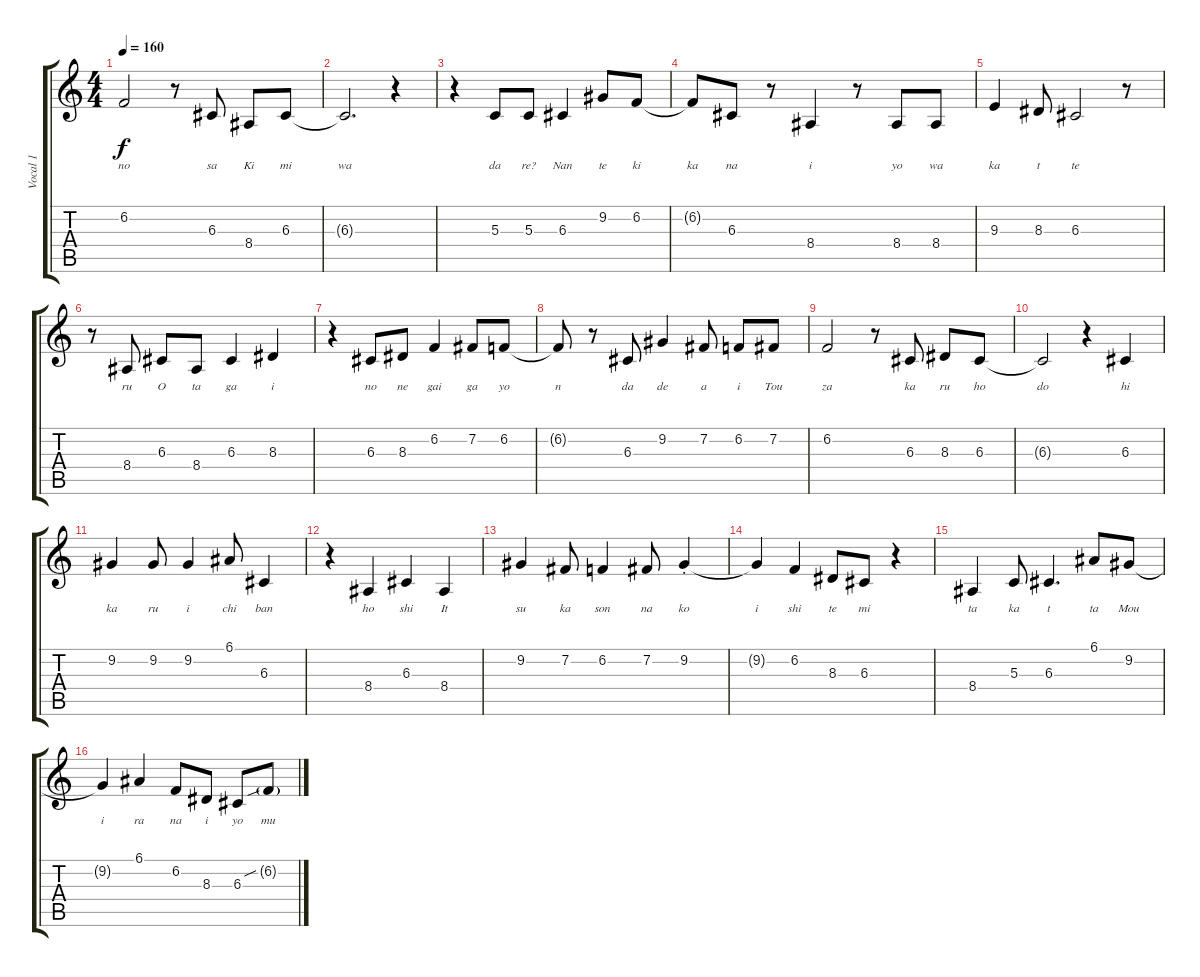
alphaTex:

\track ("Vocal 1" "Vocal 1") {instrument clarinet}
\staff {score tabs}
\tuning (E4 B3 G3 D3 A2 E2) {hide}
\ts (4 4)
\tempo 160
\clef g2
\ks c
6.2.2{lyrics (0 "no") lyrics (1 "") lyrics (2 "") lyrics (3 "") lyrics (4 "") dy f} r.8 6.3.8{lyrics (0 "sa") lyrics (1 "") lyrics (2 "") lyrics (3 "") lyrics (4 "")} 8.4.8{lyrics (0 "Ki") lyrics (1 "") lyrics (2 "") lyrics (3 "") lyrics (4 "")} 6.3.8{lyrics (0 "mi") lyrics (1 "") lyrics (2 "") lyrics (3 "") lyrics (4 "")} |
6.3{t}.2{d lyrics (0 "wa") lyrics (1 "") lyrics (2 "") lyrics (3 "") lyrics (4 "")} r.4 |
r.4 5.3.8{lyrics (0 "da") lyrics (1 "") lyrics (2 "") lyrics (3 "") lyrics (4 "")} 5.3.8{lyrics (0 "re?") lyrics (1 "") lyrics (2 "") lyrics (3 "") lyrics (4 "")} 6.3.4{lyrics (0 "Nan") lyrics (1 "") lyrics (2 "") lyrics (3 "") lyrics (4 "")} 9.2.8{lyrics (0 "te") lyrics (1 "") lyrics (2 "") lyrics (3 "") lyrics (4 "")} 6.2.8{lyrics (0 "ki") lyrics (1 "") lyrics (2 "") lyrics (3 "") lyrics (4 "")} |
6.2{t}.8{lyrics (0 "ka") lyrics (1 "") lyrics (2 "") lyrics (3 "") lyrics (4 "")} 6.3.8{lyrics (0 "na") lyrics (1 "") lyrics (2 "") lyrics (3 "") lyrics (4 "")} r.8 8.4.4{lyrics (0 "i") lyrics (1 "") lyrics (2 "") lyrics (3 "") lyrics (4 "")} r.8 8.4.8{lyrics (0 "yo") lyrics (1 "") lyrics (2 "") lyrics (3 "") lyrics (4 "")} 8.4.8{lyrics (0 "wa") lyrics (1 "") lyrics (2 "") lyrics (3 "") lyrics (4 "")} |
9.3.4{lyrics (0 "ka") lyrics (1 "") lyrics (2 "") lyrics (3 "") lyrics (4 "")} 8.3.8{lyrics (0 "t") lyrics (1 "") lyrics (2 "") lyrics (3 "") lyrics (4 "")} 6.3.2{lyrics (0 "te") lyrics (1 "") lyrics (2 "") lyrics (3 "") lyrics (4 "")} r.8 |
r.8 8.4.8{lyrics (0 "ru") lyrics (1 "") lyrics (2 "") lyrics (3 "") lyrics (4 "")} 6.3.8{lyrics (0 "O") lyrics (1 "") lyrics (2 "") lyrics (3 "") lyrics (4 "")} 8.4.8{lyrics (0 "ta") lyrics (1 "") lyrics (2 "") lyrics (3 "") lyrics (4 "")} 6.3.4{lyrics (0 "ga") lyrics (1 "") lyrics (2 "") lyrics (3 "") lyrics (4 "")} 8.3.4{lyrics (0 "i") lyrics (1 "") lyrics (2 "") lyrics (3 "") lyrics (4 "")} |
r.4 6.3.8{lyrics (0 "no") lyrics (1 "") lyrics (2 "") lyrics (3 "") lyrics (4 "")} 8.3.8{lyrics (0 "ne") lyrics (1 "") lyrics (2 "") lyrics (3 "") lyrics (4 "")} 6.2.4{lyrics (0 "gai") lyrics (1 "") lyrics (2 "") lyrics (3 "") lyrics (4 "")} 7.2.8{lyrics (0 "ga") lyrics (1 "") lyrics (2 "") lyrics (3 "") lyrics (4 "")} 6.2.8{lyrics (0 "yo") lyrics (1 "") lyrics (2 "") lyrics (3 "") lyrics (4 "")} |
6.2{t}.8{lyrics (0 "n") lyrics (1 "") lyrics (2 "") lyrics (3 "") lyrics (4 "")} r.8 6.3.8{lyrics (0 "da") lyrics (1 "") lyrics (2 "") lyrics (3 "") lyrics (4 "")} 9.2.4{lyrics (0 "de") lyrics (1 "") lyrics (2 "") lyrics (3 "") lyrics (4 "")} 7.2.8{lyrics (0 "a") lyrics (1 "") lyrics (2 "") lyrics (3 "") lyrics (4 "")} 6.2.8{lyrics (0 "i") lyrics (1 "") lyrics (2 "") lyrics (3 "") lyrics (4 "")} 7.2.8{lyrics (0 "Tou") lyrics (1 "") lyrics (2 "") lyrics (3 "") lyrics (4 "")} |
6.2.2{lyrics (0 "za") lyrics (1 "") lyrics (2 "") lyrics (3 "") lyrics (4 "")} r.8 6.3.8{lyrics (0 "ka") lyrics (1 "") lyrics (2 "") lyrics (3 "") lyrics (4 "")} 8.3.8{lyrics (0 "ru") lyrics (1 "") lyrics (2 "") lyrics (3 "") lyrics (4 "")} 6.3.8{lyrics (0 "ho") lyrics (1 "") lyrics (2 "") lyrics (3 "") lyrics (4 "")} |
6.3{t}.2{lyrics (0 "do") lyrics (1 "") lyrics (2 "") lyrics (3 "") lyrics (4 "")} r.4 6.3.4{lyrics (0 "hi") lyrics (1 "") lyrics (2 "") lyrics (3 "") lyrics (4 "")} |
9.2.4{lyrics (0 "ka") lyrics (1 "") lyrics (2 "") lyrics (3 "") lyrics (4 "")} 9.2.8{lyrics (0 "ru") lyrics (1 "") lyrics (2 "") lyrics (3 "") lyrics (4 "")} 9.2.4{lyrics (0 "i") lyrics (1 "") lyrics (2 "") lyrics (3 "") lyrics (4 "")} 6.1.8{lyrics (0 "chi") lyrics (1 "") lyrics (2 "") lyrics (3 "") lyrics (4 "")} 6.3.4{lyrics (0 "ban") lyrics (1 "") lyrics (2 "") lyrics (3 "") lyrics (4 "")} |
r.4 8.4.4{lyrics (0 "ho") lyrics (1 "") lyrics (2 "") lyrics (3 "") lyrics (4 "")} 6.3.4{lyrics (0 "shi") lyrics (1 "") lyrics (2 "") lyrics (3 "") lyrics (4 "")} 8.4.4{lyrics (0 "It") lyrics (1 "") lyrics (2 "") lyrics (3 "") lyrics (4 "")} |
9.2.4{lyrics (0 "su") lyrics (1 "") lyrics (2 "") lyrics (3 "") lyrics (4 "")} 7.2.8{lyrics (0 "ka") lyrics (1 "") lyrics (2 "") lyrics (3 "") lyrics (4 "")} 6.2.4{lyrics (0 "son") lyrics (1 "") lyrics (2 "") lyrics (3 "") lyrics (4 "")} 7.2.8{lyrics (0 "na") lyrics (1 "") lyrics (2 "") lyrics (3 "") lyrics (4 "")} 9.2{st}.4{lyrics (0 "ko") lyrics (1 "") lyrics (2 "") lyrics (3 "") lyrics (4 "")} |
9.2{t}.4{lyrics (0 "i") lyrics (1 "") lyrics (2 "") lyrics (3 "") lyrics (4 "")} 6.2.4{lyrics (0 "shi") lyrics (1 "") lyrics (2 "") lyrics (3 "") lyrics (4 "")} 8.3.8{lyrics (0 "te") lyrics (1 "") lyrics (2 "") lyrics (3 "") lyrics (4 "")} 6.3.8{lyrics (0 "mi") lyrics (1 "") lyrics (2 "") lyrics (3 "") lyrics (4 "")} r.4 |
8.4.4{lyrics (0 "ta") lyrics (1 "") lyrics (2 "") lyrics (3 "") lyrics (4 "")} 5.3.8{lyrics (0 "ka") lyrics (1 "") lyrics (2 "") lyrics (3 "") lyrics (4 "")} 6.3.4{d lyrics (0 "t") lyrics (1 "") lyrics (2 "") lyrics (3 "") lyrics (4 "")} 6.1.8{lyrics (0 "ta") lyrics (1 "") lyrics (2 "") lyrics (3 "") lyrics (4 "")} 9.2.8{lyrics (0 "Mou") lyrics (1 "") lyrics (2 "") lyrics (3 "") lyrics (4 "")} |
9.2{t}.4{lyrics (0 "i") lyrics (1 "") lyrics (2 "") lyrics (3 "") lyrics (4 "")} 6.1.4{lyrics (0 "ra") lyrics (1 "") lyrics (2 "") lyrics (3 "") lyrics (4 "")} 6.2.8{lyrics (0 "na") lyrics (1 "") lyrics (2 "") lyrics (3 "") lyrics (4 "")} 8.3.8{lyrics (0 "i") lyrics (1 "") lyrics (2 "") lyrics (3 "") lyrics (4 "")} 6.3.8{lyrics (0 "yo") lyrics (1 "") lyrics (2 "") lyrics (3 "") lyrics (4 "")} 6.2{sib g}.8{lyrics (0 "mu") lyrics (1 "") lyrics (2 "") lyrics (3 "") lyrics (4 "")}
